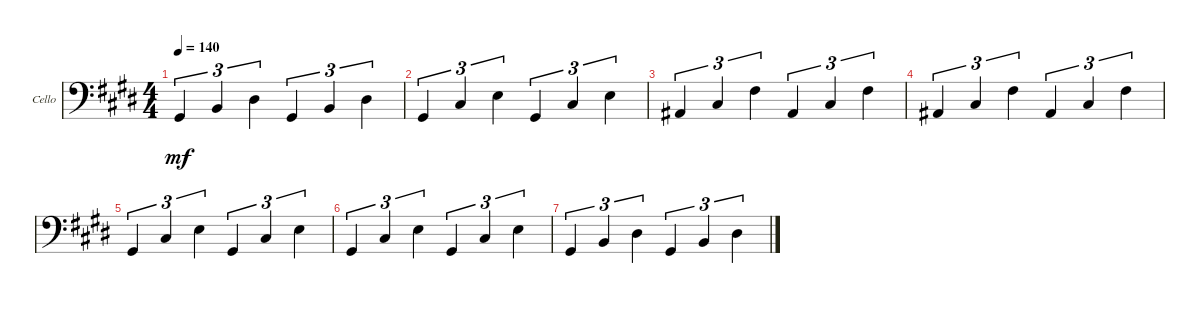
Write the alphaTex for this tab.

\defaultSystemsLayout 4
\bracketExtendMode groupsimilarinstruments
\firstSystemTrackNameOrientation horizontal
\otherSystemsTrackNameOrientation horizontal
\track ("Violoncello" "Cello") {instrument cello}
\staff {score}
\tuning (A3 D3 G2 C2)
\ts (4 4)
\tempo 140
\clef f4
\ks c#minor
8.4.4{tu (3 2) dy mf} 4.3.4{tu (3 2)} 8.3.4{tu (3 2)} 8.4.4{tu (3 2)} 4.3.4{tu (3 2)} 8.3.4{tu (3 2)} |
8.4.4{tu (3 2)} 6.3.4{tu (3 2)} 9.3.4{tu (3 2)} 8.4.4{tu (3 2)} 6.3.4{tu (3 2)} 9.3.4{tu (3 2)} |
3.3.4{tu (3 2)} 6.3.4{tu (3 2)} 4.2.4{tu (3 2)} 3.3.4{tu (3 2)} 6.3.4{tu (3 2)} 4.2.4{tu (3 2)} |
3.3.4{tu (3 2)} 6.3.4{tu (3 2)} 4.2.4{tu (3 2)} 3.3.4{tu (3 2)} 6.3.4{tu (3 2)} 4.2.4{tu (3 2)} |
8.4.4{tu (3 2)} 6.3.4{tu (3 2)} 9.3.4{tu (3 2)} 8.4.4{tu (3 2)} 6.3.4{tu (3 2)} 9.3.4{tu (3 2)} |
8.4.4{tu (3 2)} 6.3.4{tu (3 2)} 9.3.4{tu (3 2)} 8.4.4{tu (3 2)} 6.3.4{tu (3 2)} 9.3.4{tu (3 2)} |
8.4.4{tu (3 2)} 4.3.4{tu (3 2)} 8.3.4{tu (3 2)} 8.4.4{tu (3 2)} 4.3.4{tu (3 2)} 8.3.4{tu (3 2)}
